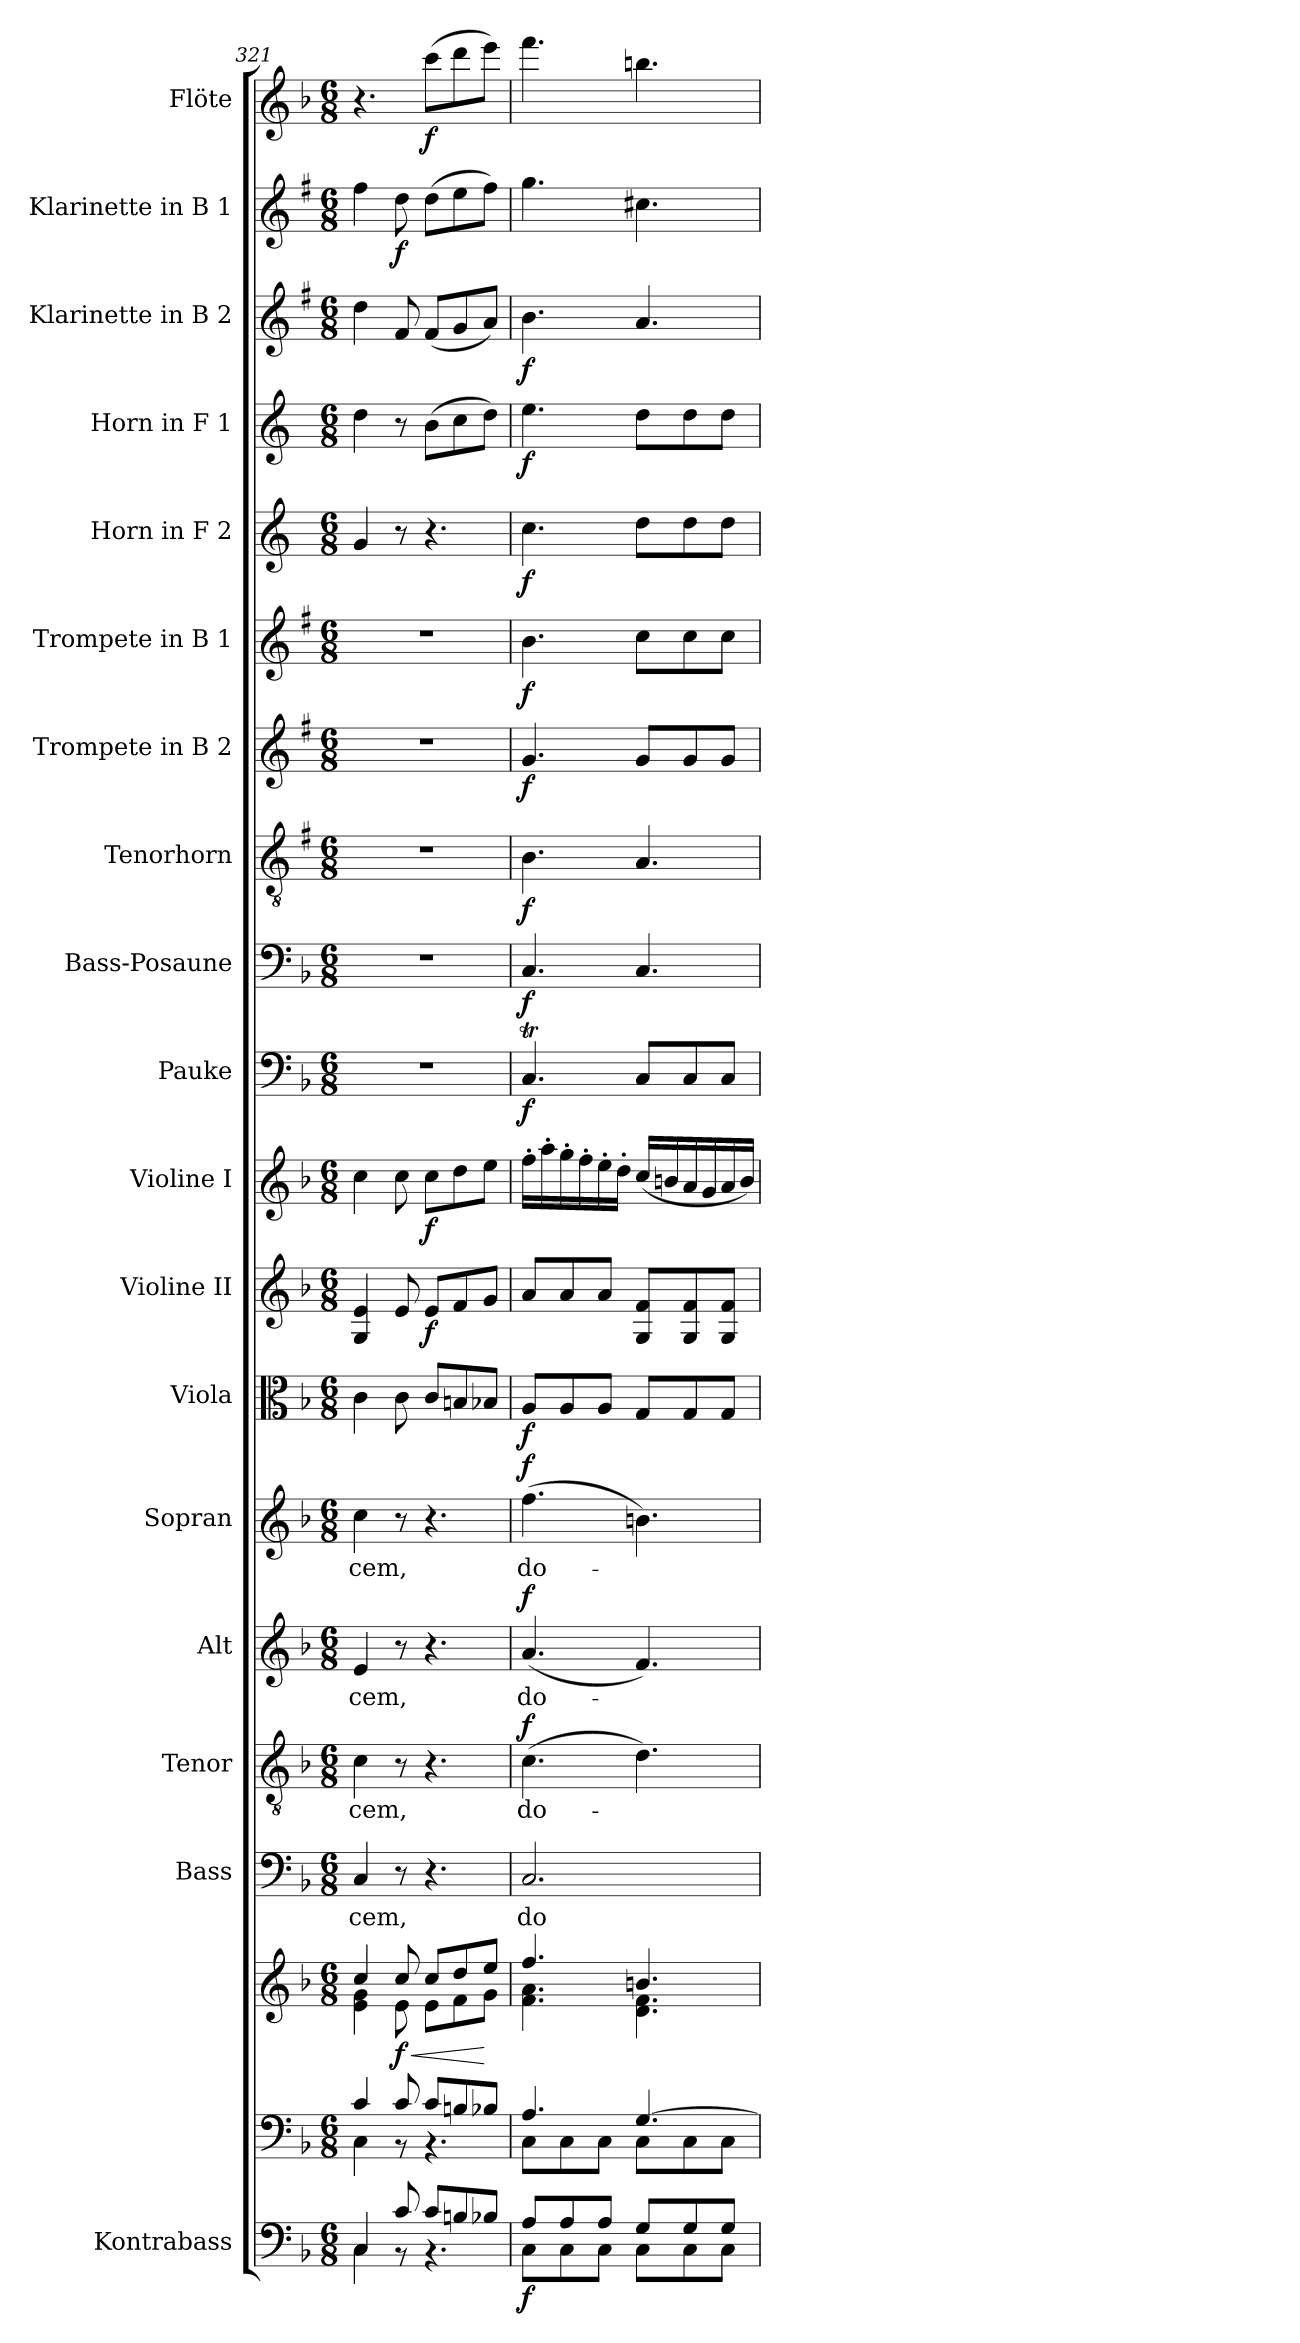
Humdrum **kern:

**kern	**dynam	**kern	**kern	**dynam	**kern	**text	**kern	**text	**dynam	**kern	**text	**dynam	**kern	**text	**dynam	**kern	**dynam	**kern	**dynam	**kern	**dynam	**kern	**dynam	**kern	**dynam	**kern	**dynam	**kern	**dynam	**kern	**dynam	**kern	**dynam	**kern	**dynam	**kern	**dynam	**kern	**dynam	**kern	**dynam
*part19	*part19	*part18	*part18	*part18	*part17	*part17	*part16	*part16	*part16	*part15	*part15	*part15	*part14	*part14	*part14	*part13	*part13	*part12	*part12	*part11	*part11	*part10	*part10	*part9	*part9	*part8	*part8	*part7	*part7	*part6	*part6	*part5	*part5	*part4	*part4	*part3	*part3	*part2	*part2	*part1	*part1
*staff20	*staff20	*staff19	*staff18	*staff18/19	*staff17	*staff17	*staff16	*staff16	*staff16	*staff15	*staff15	*staff15	*staff14	*staff14	*staff14	*staff13	*staff13	*staff12	*staff12	*staff11	*staff11	*staff10	*staff10	*staff9	*staff9	*staff8	*staff8	*staff7	*staff7	*staff6	*staff6	*staff5	*staff5	*staff4	*staff4	*staff3	*staff3	*staff2	*staff2	*staff1	*staff1
*I"Kontrabass	*	*	*	*	*I"Bass	*	*I"Tenor	*	*	*I"Alt	*	*	*I"Sopran	*	*	*I"Viola	*	*I"Violine II	*	*I"Violine I	*	*I"Pauke	*	*I"Bass-Posaune	*	*I"Tenorhorn	*	*I"Trompete in B 2	*	*I"Trompete in B 1	*	*I"Horn in F 2	*	*I"Horn in F 1	*	*I"Klarinette in B 2	*	*I"Klarinette in B 1	*	*I"Flöte	*
*I'Kb.	*	*	*	*	*I'B	*	*I'T	*	*	*I'A	*	*	*I'S	*	*	*I'Vla.	*	*I'Vl. II	*	*I'Vl. I	*	*I'Pk.	*	*I'B. Pos.	*	*I'T	*	*	*	*	*	*I'Hrn. 2	*	*I'Hrn. 1	*	*	*	*	*	*I'Fl.	*
*clefF4	*	*clefF4	*clefG2	*	*clefF4	*	*clefGv2	*	*	*clefG2	*	*	*clefG2	*	*	*clefC3	*	*clefG2	*	*clefG2	*	*clefF4	*	*clefF4	*	*clefGv2	*	*clefG2	*	*clefG2	*	*clefG2	*	*clefG2	*	*clefG2	*	*clefG2	*	*clefG2	*
*ITrd7c12	*	*	*	*	*	*	*	*	*	*	*	*	*	*	*	*	*	*	*	*	*	*	*	*	*	*ITrd1c2	*	*ITrd1c2	*	*ITrd1c2	*	*ITrd4c7	*	*ITrd4c7	*	*ITrd1c2	*	*ITrd1c2	*	*	*
*k[b-]	*	*k[b-]	*k[b-]	*	*k[b-]	*	*k[b-]	*	*	*k[b-]	*	*	*k[b-]	*	*	*k[b-]	*	*k[b-]	*	*k[b-]	*	*k[b-]	*	*k[b-]	*	*k[b-]	*	*k[b-]	*	*k[b-]	*	*k[b-]	*	*k[b-]	*	*k[b-]	*	*k[b-]	*	*k[b-]	*
*F:	*	*F:	*F:	*	*F:	*	*F:	*	*	*F:	*	*	*F:	*	*	*F:	*	*F:	*	*F:	*	*F:	*	*F:	*	*F:	*	*F:	*	*F:	*	*F:	*	*F:	*	*F:	*	*F:	*	*F:	*
*M6/8	*	*M6/8	*M6/8	*	*M6/8	*	*M6/8	*	*	*M6/8	*	*	*M6/8	*	*	*M6/8	*	*M6/8	*	*M6/8	*	*M6/8	*	*M6/8	*	*M6/8	*	*M6/8	*	*M6/8	*	*M6/8	*	*M6/8	*	*M6/8	*	*M6/8	*	*M6/8	*
=321	=321	=321	=321	=321	=321	=321	=321	=321	=321	=321	=321	=321	=321	=321	=321	=321	=321	=321	=321	=321	=321	=321	=321	=321	=321	=321	=321	=321	=321	=321	=321	=321	=321	=321	=321	=321	=321	=321	=321	=321	=321
*^	*	*^	*^	*	*	*	*	*	*	*	*	*	*	*	*	*	*	*	*	*	*	*	*	*	*	*	*	*	*	*	*	*	*	*	*	*	*	*	*	*	*
!	!	!	!	!	!	!	!	!	!LO:LY:b	!	!LO:LY:b	!	!	!LO:LY:b	!	!	!LO:LY:b	!	!	!	!	!	!	!	!	!	!	!	!	!	!	!	!	!	!	!	!	!	!	!	!	!	!	!
4CC/	4CC\	.	4c/	4C\	4cc/	4e\ 4g\	.	4C/	-cem,	4c\	-cem,	.	4e/	-cem,	.	4cc\	-cem,	.	4c\	.	4G/ 4e/	.	4cc\	.	2.r	.	2.r	.	2.r	.	2.r	.	2.r	.	4c/	.	4g\	.	4cc\	.	4ee\	.	4.r	.
!	!	!	!	!	!	!	!LO:HP:b	!	!	!	!	!	!	!	!	!	!	!	!	!	!	!	!	!	!	!	!	!	!	!	!	!	!	!	!	!	!	!	!	!	!	!	!	!
!	!	!	!	!	!	!	!LO:DY:n=1:b	!	!	!	!	!	!	!	!	!	!	!	!	!	!	!	!	!	!	!	!	!	!	!	!	!	!	!	!	!	!	!	!	!	!	!LO:DY:b	!	!
8C/	8rBB	.	8c/	8rBB	8cc/	8e\	< f	8r	.	8r	.	.	8r	.	.	8r	.	.	8c\	.	8e/	.	8cc\	.	.	.	.	.	.	.	.	.	.	.	8r	.	8r	.	8e/	.	8cc\	f	.	.
!	!	!	!	!	!	!	!	!	!	!	!	!	!	!	!	!	!	!	!	!	!	!LO:DY:b	!	!LO:DY:b	!	!	!	!	!	!	!	!	!	!	!	!	!	!	!	!	!	!	!	!LO:DY:b
8C/L	4.rBB	.	8c/L	4.rBB	8cc/L	8e\L	.	4.r	.	4.r	.	.	4.r	.	.	4.r	.	.	8c/L	.	8e/L	f	8cc\L	f	.	.	.	.	.	.	.	.	.	.	4.r	.	(>8e\L	.	(<8e/L	.	(>8cc\L	.	(>8ccc\L	f
8BBn/	.	.	8Bn/	.	8dd/	8f\	.	.	.	.	.	.	.	.	.	.	.	.	8Bn/	.	8f/	.	8dd\	.	.	.	.	.	.	.	.	.	.	.	.	.	8f\	.	8f/	.	8dd\	.	8ddd\	.
8BB-X/J	.	.	8B-X/J	.	8ee/J	8g\J	[	.	.	.	.	.	.	.	.	.	.	.	8B-X/J	.	8g/J	.	8ee\J	.	.	.	.	.	.	.	.	.	.	.	.	.	8g\J)	.	8g/J)	.	8ee\J)	.	8eee\J)	.
=322	=322	=322	=322	=322	=322	=322	=322	=322	=322	=322	=322	=322	=322	=322	=322	=322	=322	=322	=322	=322	=322	=322	=322	=322	=322	=322	=322	=322	=322	=322	=322	=322	=322	=322	=322	=322	=322	=322	=322	=322	=322	=322	=322	=322
!	!	!LO:DY:b	!	!	!	!	!	!	!LO:LY:b	!	!LO:LY:b	!LO:DY:a	!	!LO:LY:b	!LO:DY:a	!	!LO:LY:b	!LO:DY:a	!	!LO:DY:b	!	!	!	!	!	!LO:DY:b	!	!LO:DY:b	!	!LO:DY:b	!	!LO:DY:b	!	!LO:DY:b	!	!LO:DY:b	!	!LO:DY:b	!	!LO:DY:b	!	!	!	!
8AA/L	8CC\L	f	4.A/	8C\L	4.ff/	4.f\ 4.a\	.	2.C/	do-	(>4.c\	do-	f	(<4.a/	do-	f	(>4.ff\	do-	f	8A/L	f	8a/L	.	16ff'>\LL	.	4.CT/	f	4.C/	f	4.A\	f	4.f/	f	4.a\	f	4.f\	f	4.a\	f	4.a\	f	4.ff\	.	4.fff\	.
.	.	.	.	.	.	.	.	.	.	.	.	.	.	.	.	.	.	.	.	.	.	.	16aa'>\	.	.	.	.	.	.	.	.	.	.	.	.	.	.	.	.	.	.	.	.	.
8AA/	8CC\	.	.	8C\	.	.	.	.	.	.	.	.	.	.	.	.	.	.	8A/	.	8a/	.	16gg'>\	.	.	.	.	.	.	.	.	.	.	.	.	.	.	.	.	.	.	.	.	.
.	.	.	.	.	.	.	.	.	.	.	.	.	.	.	.	.	.	.	.	.	.	.	16ff'>\	.	.	.	.	.	.	.	.	.	.	.	.	.	.	.	.	.	.	.	.	.
8AA/J	8CC\J	.	.	8C\J	.	.	.	.	.	.	.	.	.	.	.	.	.	.	8A/J	.	8a/J	.	16ee'>\	.	.	.	.	.	.	.	.	.	.	.	.	.	.	.	.	.	.	.	.	.
.	.	.	.	.	.	.	.	.	.	.	.	.	.	.	.	.	.	.	.	.	.	.	16dd'>\JJ	.	.	.	.	.	.	.	.	.	.	.	.	.	.	.	.	.	.	.	.	.
8GG/L	8CC\L	.	[>4.G/	8C\L	4.bn/	4.d\ 4.f\	.	.	.	4.d\)	.	.	4.f/)	.	.	4.bn\)	.	.	8G/L	.	8G/ 8f/L	.	(<16cc/LL	.	8C/L	.	4.C/	.	4.G/	.	8f/L	.	8b-\L	.	8g\L	.	8g\L	.	4.g/	.	4.bn\	.	4.bbn\	.
.	.	.	.	.	.	.	.	.	.	.	.	.	.	.	.	.	.	.	.	.	.	.	16bn/	.	.	.	.	.	.	.	.	.	.	.	.	.	.	.	.	.	.	.	.	.
8GG/	8CC\	.	.	8C\	.	.	.	.	.	.	.	.	.	.	.	.	.	.	8G/	.	8G/ 8f/	.	16a/	.	8C/	.	.	.	.	.	8f/	.	8b-\	.	8g\	.	8g\	.	.	.	.	.	.	.
.	.	.	.	.	.	.	.	.	.	.	.	.	.	.	.	.	.	.	.	.	.	.	16g/	.	.	.	.	.	.	.	.	.	.	.	.	.	.	.	.	.	.	.	.	.
8GG/J	8CC\J	.	.	8C\J	.	.	.	.	.	.	.	.	.	.	.	.	.	.	8G/J	.	8G/ 8f/J	.	16a/	.	8C/J	.	.	.	.	.	8f/J	.	8b-\J	.	8g\J	.	8g\J	.	.	.	.	.	.	.
.	.	.	.	.	.	.	.	.	.	.	.	.	.	.	.	.	.	.	.	.	.	.	16b/JJ)	.	.	.	.	.	.	.	.	.	.	.	.	.	.	.	.	.	.	.	.	.
*v	*v	*	*	*	*	*	*	*	*	*	*	*	*	*	*	*	*	*	*	*	*	*	*	*	*	*	*	*	*	*	*	*	*	*	*	*	*	*	*	*	*	*	*	*
*	*	*v	*v	*	*	*	*	*	*	*	*	*	*	*	*	*	*	*	*	*	*	*	*	*	*	*	*	*	*	*	*	*	*	*	*	*	*	*	*	*	*	*	*
*	*	*	*v	*v	*	*	*	*	*	*	*	*	*	*	*	*	*	*	*	*	*	*	*	*	*	*	*	*	*	*	*	*	*	*	*	*	*	*	*	*	*	*
=	=	=	=	=	=	=	=	=	=	=	=	=	=	=	=	=	=	=	=	=	=	=	=	=	=	=	=	=	=	=	=	=	=	=	=	=	=	=	=	=	=
*-	*-	*-	*-	*-	*-	*-	*-	*-	*-	*-	*-	*-	*-	*-	*-	*-	*-	*-	*-	*-	*-	*-	*-	*-	*-	*-	*-	*-	*-	*-	*-	*-	*-	*-	*-	*-	*-	*-	*-	*-	*-
